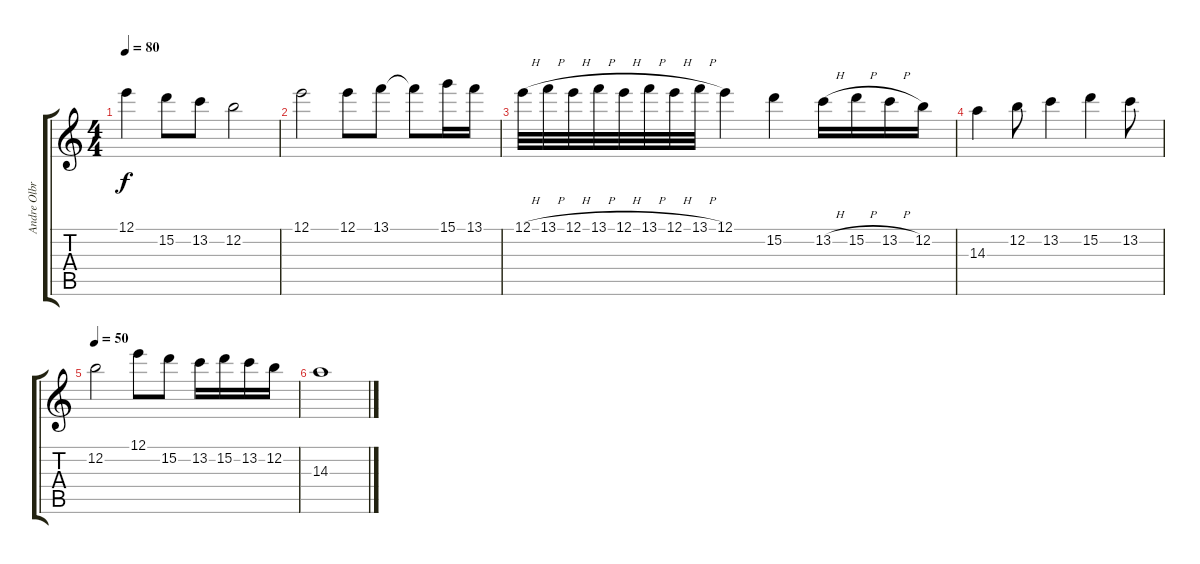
\track ("Andre Olbrich" "Andre Olbr") {instrument distortionguitar}
\staff {score tabs}
\tuning (E4 B3 G3 D3 A2 E2) {hide}
\ts (4 4)
\tempo 80
\clef g2
\ks c
12.1.4{dy f} 15.2.8 13.2.8 12.2.2 |
12.1.2 12.1.8 13.1.8 13.1{t}.8 15.1.16 13.1.16 |
12.1{h}.32 13.1{h}.32 12.1{h}.32 13.1{h}.32 12.1{h}.32 13.1{h}.32 12.1{h}.32 13.1{h}.32 12.1.4 15.2.4 13.2{h}.16 15.2{h}.16 13.2{h}.16 12.2.16 |
14.3.4 12.2.8 13.2.4 15.2.4 13.2.8 |
\tempo 50
12.2.2 12.1.8 15.2.8 13.2.16 15.2.16 13.2.16 12.2.16 |
14.3.1
